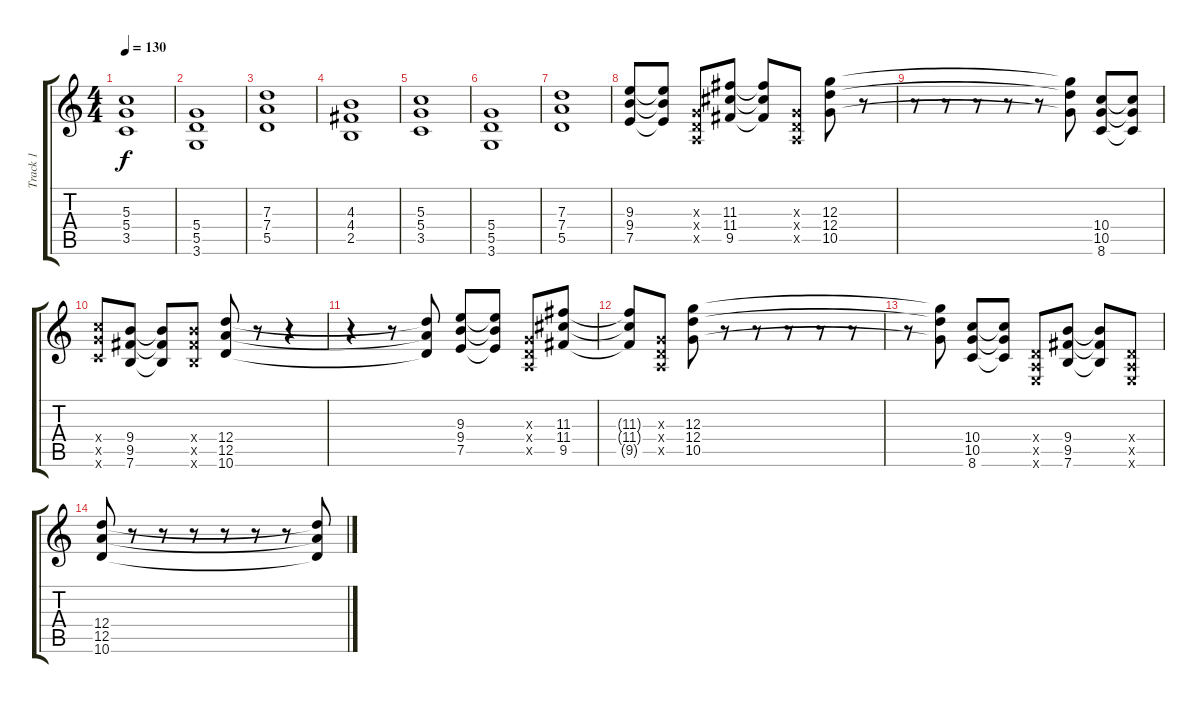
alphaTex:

\track ("Track 1" "Track 1") {instrument distortionguitar}
\staff {score tabs}
\tuning (E4 B3 G3 D3 A2 E2) {hide}
\ts (4 4)
\tempo 130
\clef g2
\ks c
(5.3 5.4 3.5).1{dy f} |
(5.4 5.5 3.6).1 |
(7.3 7.4 5.5).1 |
(4.3 4.4 2.5).1 |
(5.3 5.4 3.5).1 |
(5.4 5.5 3.6).1 |
(7.3 7.4 5.5).1 |
(9.3 9.4 7.5).8 (9.3{t} 9.4{t} 7.5{t}).8 (0.3{x} 0.4{x} 0.5{x}).8 (11.3 11.4 9.5).8 (11.3{t} 11.4{t} 9.5{t}).8 (0.3{x} 0.4{x} 0.5{x}).8 (12.3 12.4 10.5).8 r.8 |
r.8 r.8 r.8 r.8 r.8 (12.3{t} 12.4{t} 10.5{t}).8 (10.4 10.5 8.6).8 (10.4{t} 10.5{t} 8.6{t}).8 |
(10.4{x} 10.5{x} 8.6{x}).8 (9.4 9.5 7.6).8 (9.4{t} 9.5{t} 7.6{t}).8 (9.4{x} 9.5{x} 7.6{x}).8 (12.4 12.5 10.6).8 r.8 r.4 |
r.4 r.8 (12.4{t} 12.5{t} 10.6{t}).8 (9.3 9.4 7.5).8 (9.3{t} 9.4{t} 7.5{t}).8 (0.3{x} 0.4{x} 0.5{x}).8 (11.3 11.4 9.5).8 |
(11.3{t} 11.4{t} 9.5{t}).8 (0.3{x} 0.4{x} 0.5{x}).8 (12.3 12.4 10.5).8 r.8 r.8 r.8 r.8 r.8 |
r.8 (12.3{t} 12.4{t} 10.5{t}).8 (10.4 10.5 8.6).8 (10.4{t} 10.5{t} 8.6{t}).8 (0.4{x} 0.5{x} 0.6{x}).8 (9.4 9.5 7.6).8 (9.4{t} 9.5{t} 7.6{t}).8 (0.4{x} 0.5{x} 0.6{x}).8 |
(12.4 12.5 10.6).8 r.8 r.8 r.8 r.8 r.8 r.8 (12.4{t} 12.5{t} 10.6{t}).8
